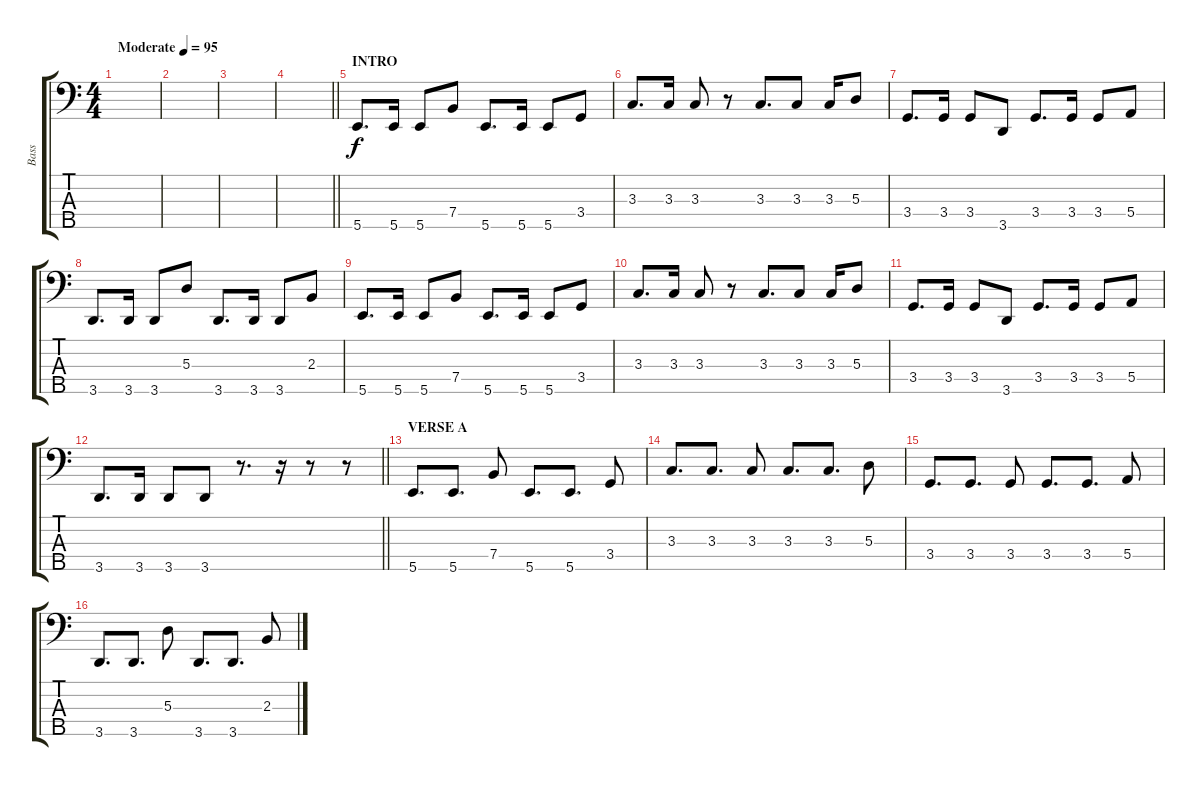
\track ("Bass" "Bass") {instrument electricbassfinger}
\staff {score tabs}
\tuning (G2 D2 A1 E1 B0) {hide}
\ts (4 4)
\tempo (95 "Moderate")
\clef f4
\ks c
|
|
|
\barLineRight lightlight
|
\section ("" "INTRO")
5.5.8{d} 5.5.16 5.5.8 7.4.8 5.5.8{d} 5.5.16 5.5.8 3.4.8 |
3.3.8{d} 3.3.16 3.3.8 r.8 3.3.8{d} 3.3.8 3.3.16 5.3.8 |
3.4.8{d} 3.4.16 3.4.8 3.5.8 3.4.8{d} 3.4.16 3.4.8 5.4.8 |
3.5.8{d} 3.5.16 3.5.8 5.3.8 3.5.8{d} 3.5.16 3.5.8 2.3.8 |
5.5.8{d} 5.5.16 5.5.8 7.4.8 5.5.8{d} 5.5.16 5.5.8 3.4.8 |
3.3.8{d} 3.3.16 3.3.8 r.8 3.3.8{d} 3.3.8 3.3.16 5.3.8 |
3.4.8{d} 3.4.16 3.4.8 3.5.8 3.4.8{d} 3.4.16 3.4.8 5.4.8 |
\barLineRight lightlight
3.5.8{d} 3.5.16 3.5.8 3.5.8 r.8{d} r.16 r.8 r.8 |
\section ("" "VERSE A")
5.5.8{d} 5.5.8{d} 7.4.8 5.5.8{d} 5.5.8{d} 3.4.8 |
3.3.8{d} 3.3.8{d} 3.3.8 3.3.8{d} 3.3.8{d} 5.3.8 |
3.4.8{d} 3.4.8{d} 3.4.8 3.4.8{d} 3.4.8{d} 5.4.8 |
3.5.8{d} 3.5.8{d} 5.3.8 3.5.8{d} 3.5.8{d} 2.3.8
